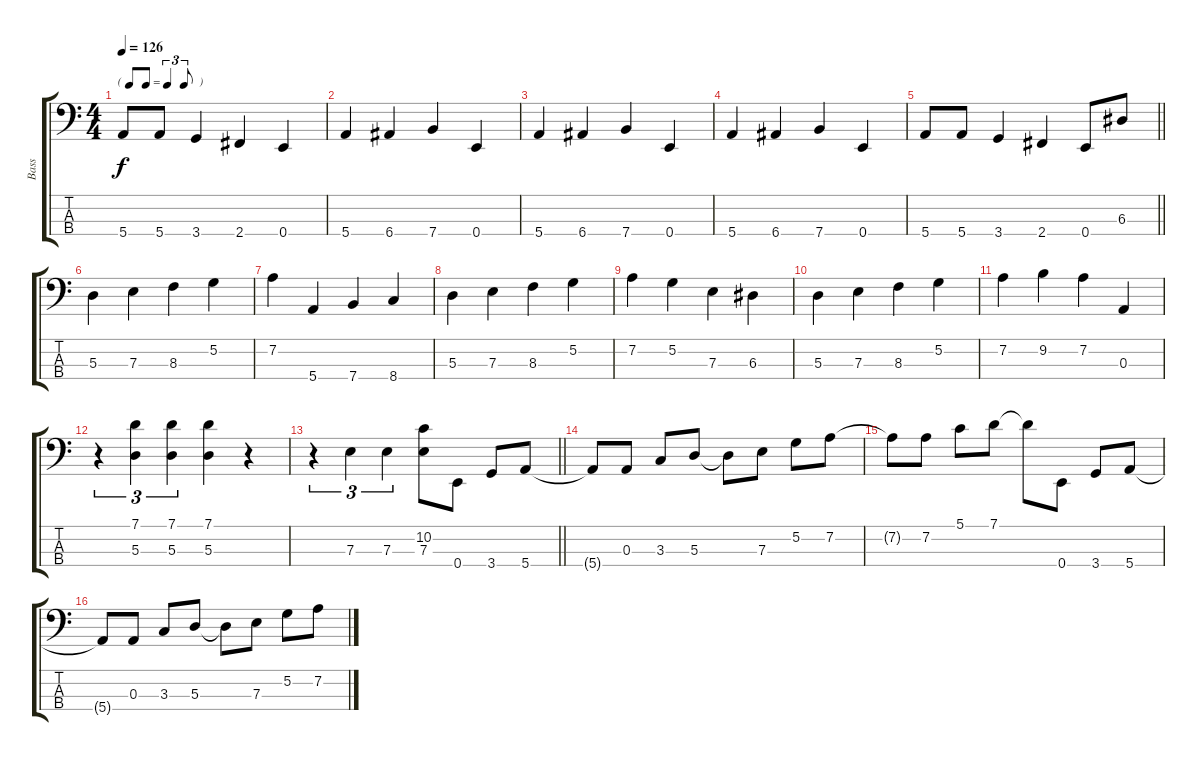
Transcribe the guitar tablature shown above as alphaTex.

\track ("Bass" "Bass") {instrument acousticbass}
\staff {score tabs}
\tuning (G2 D2 A1 E1) {hide}
\ts (4 4)
\tf triplet8th
\tempo 126
\clef f4
\ks c
5.4.8{dy f} 5.4.8 3.4.4 2.4.4 0.4.4 |
5.4.4 6.4.4 7.4.4 0.4.4 |
5.4.4 6.4.4 7.4.4 0.4.4 |
5.4.4 6.4.4 7.4.4 0.4.4 |
\barLineRight lightlight
5.4.8 5.4.8 3.4.4 2.4.4 0.4.8 6.3.8 |
5.3.4 7.3.4 8.3.4 5.2.4 |
7.2.4 5.4.4 7.4.4 8.4.4 |
5.3.4 7.3.4 8.3.4 5.2.4 |
7.2.4 5.2.4 7.3.4 6.3.4 |
5.3.4 7.3.4 8.3.4 5.2.4 |
7.2.4 9.2.4 7.2.4 0.3.4 |
r.4{tu (3 2)} (7.1 5.3).4{tu (3 2)} (7.1 5.3).4{tu (3 2)} (7.1 5.3).4 r.4 |
\barLineRight lightlight
r.4{tu (3 2)} 7.3.4{tu (3 2)} 7.3.4{tu (3 2)} (10.2 7.3).8 0.4.8 3.4.8 5.4.8 |
5.4{t}.8 0.3.8 3.3.8 5.3.8 5.3{t}.8 7.3.8 5.2.8 7.2.8 |
7.2{t}.8 7.2.8 5.1.8 7.1.8 7.1{t}.8 0.4.8 3.4.8 5.4.8 |
5.4{t}.8 0.3.8 3.3.8 5.3.8 5.3{t}.8 7.3.8 5.2.8 7.2.8
